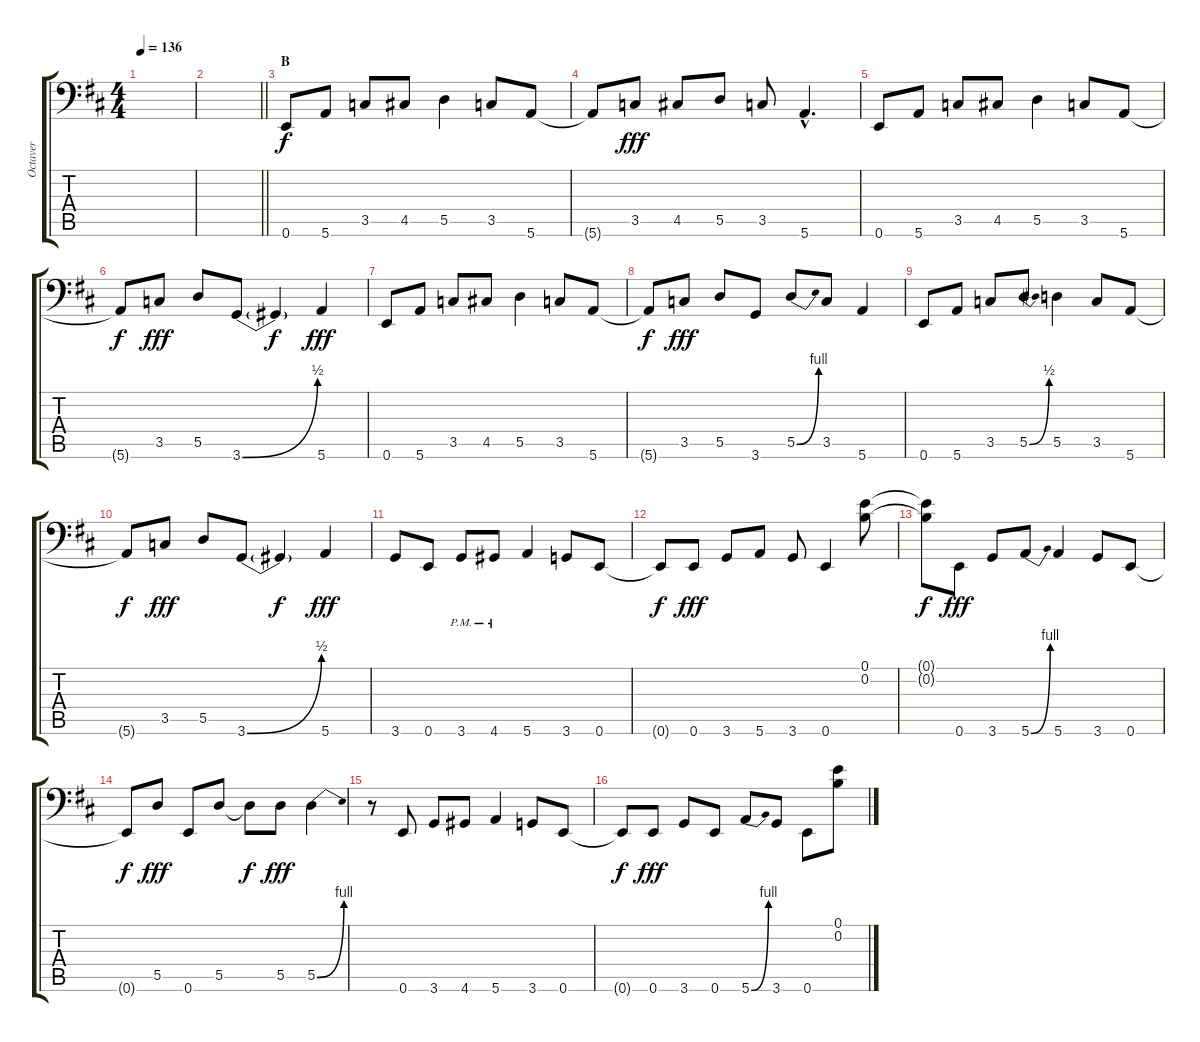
\track ("Octaver" "Octaver") {instrument overdrivenguitar}
\staff {score tabs}
\tuning (E3 B2 G2 D2 A1 E1) {hide}
\ts (4 4)
\tempo 136
\clef f4
\ks d
|
\barLineRight lightlight
|
\section ("" "B")
0.6.8 5.6.8 3.5.8 4.5.8 5.5.4 3.5.8 5.6.8 |
5.6{t}.8{dy f} 3.5.8{dy fff} 4.5.8 5.5.8 3.5.8 5.6{hac}.4{d} |
0.6.8 5.6.8 3.5.8 4.5.8 5.5.4 3.5.8 5.6.8 |
5.6{t}.8{dy f} 3.5.8{dy fff} 5.5.8 3.6{be (bend 0 0 60 2)}.8 3.6{t}.4{dy f} 5.6.4{dy fff} |
0.6.8 5.6.8 3.5.8 4.5.8 5.5.4 3.5.8 5.6.8 |
5.6{t}.8{dy f} 3.5.8{dy fff} 5.5.8 3.6.8 5.5{be (bend 0 0 60 4)}.8 3.5.8 5.6.4 |
0.6.8 5.6.8 3.5.8 5.5{be (bend 0 0 60 2)}.8 5.5.4 3.5.8 5.6.8 |
5.6{t}.8{dy f} 3.5.8{dy fff} 5.5.8 3.6{be (bend 0 0 60 2)}.8 3.6{t}.4{dy f} 5.6.4{dy fff} |
3.6.8 0.6.8 3.6{pm}.8 4.6{pm}.8 5.6.4 3.6.8 0.6.8 |
0.6{t}.8{dy f} 0.6.8{dy fff} 3.6.8 5.6.8 3.6.8 0.6.4 (0.1 0.2).8 |
(0.1{t} 0.2{t}).8{dy f} 0.6.8{dy fff} 3.6.8 5.6{be (bend 0 0 60 4)}.8 5.6.4 3.6.8 0.6.8 |
0.6{t}.8{dy f} 5.5.8{dy fff} 0.6.8 5.5.8 5.5{t}.8{dy f} 5.5.8{dy fff} 5.5{be (bend 0 0 60 4)}.4 |
r.8 0.6.8 3.6.8 4.6.8 5.6.4 3.6.8 0.6.8 |
0.6{t}.8{dy f} 0.6.8{dy fff} 3.6.8 0.6.8 5.6{be (bend 0 0 60 4)}.8 3.6.8 0.6.8 (0.1 0.2).8
